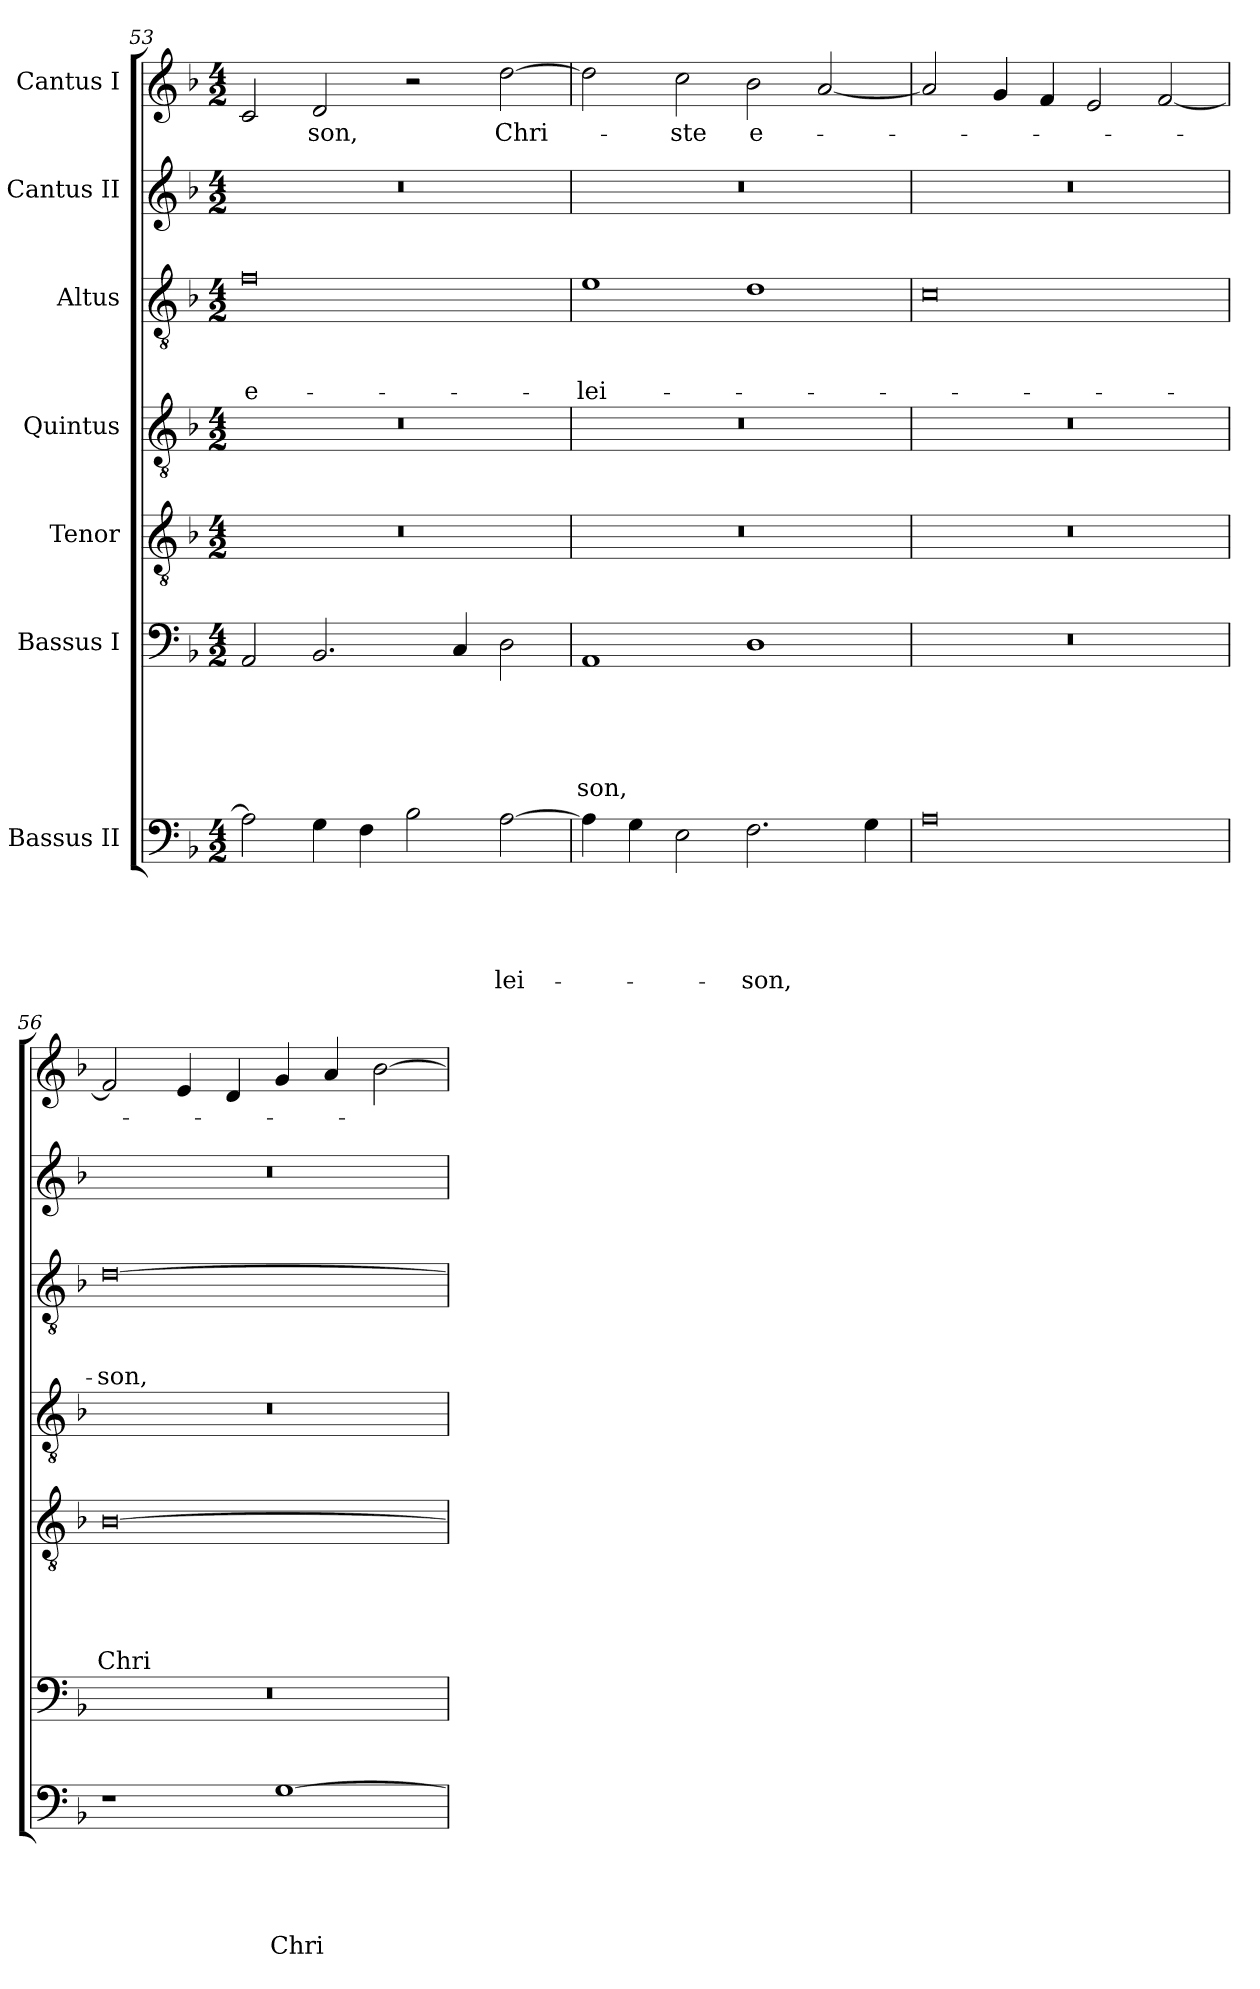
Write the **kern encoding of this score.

**kern	**text	**text	**text	**text	**text	**kern	**text	**text	**text	**text	**text	**kern	**text	**text	**text	**text	**text	**kern	**kern	**text	**text	**text	**kern	**kern	**text
*part7	*part7	*part7	*part7	*part7	*part7	*part6	*part6	*part6	*part6	*part6	*part6	*part5	*part5	*part5	*part5	*part5	*part5	*part4	*part3	*part3	*part3	*part3	*part2	*part1	*part1
*staff7	*staff7	*staff7	*staff7	*staff7	*staff7	*staff6	*staff6	*staff6	*staff6	*staff6	*staff6	*staff5	*staff5	*staff5	*staff5	*staff5	*staff5	*staff4	*staff3	*staff3	*staff3	*staff3	*staff2	*staff1	*staff1
*I"Bassus II	*	*	*	*	*	*I"Bassus I	*	*	*	*	*	*I"Tenor	*	*	*	*	*	*I"Quintus	*I"Altus	*	*	*	*I"Cantus II	*I"Cantus I	*
*clefF4	*	*	*	*	*	*clefF4	*	*	*	*	*	*clefGv2	*	*	*	*	*	*clefGv2	*clefGv2	*	*	*	*clefG2	*clefG2	*
*k[b-]	*	*	*	*	*	*k[b-]	*	*	*	*	*	*k[b-]	*	*	*	*	*	*k[b-]	*k[b-]	*	*	*	*k[b-]	*k[b-]	*
*M4/2	*	*	*	*	*	*M4/2	*	*	*	*	*	*M4/2	*	*	*	*	*	*M4/2	*M4/2	*	*	*	*M4/2	*M4/2	*
=53	=53	=53	=53	=53	=53	=53	=53	=53	=53	=53	=53	=53	=53	=53	=53	=53	=53	=53	=53	=53	=53	=53	=53	=53	=53
2A\]	.	.	.	.	.	2AA/	.	.	.	.	.	0r	.	.	.	.	.	0r	0f\	.	.	e-	0r	2c/	.
4G\	.	.	.	.	.	2.BB-/	.	.	.	.	.	.	.	.	.	.	.	.	.	.	.	.	.	2d/	-son,
4F\	.	.	.	.	.	.	.	.	.	.	.	.	.	.	.	.	.	.	.	.	.	.	.	.	.
2B-\	.	.	.	.	.	.	.	.	.	.	.	.	.	.	.	.	.	.	.	.	.	.	.	2r	.
.	.	.	.	.	.	4C/	.	.	.	.	.	.	.	.	.	.	.	.	.	.	.	.	.	.	.
[2A\	.	.	.	.	-lei-	2D\	.	.	.	.	.	.	.	.	.	.	.	.	.	.	.	.	.	[2dd\	Chri-
=54	=54	=54	=54	=54	=54	=54	=54	=54	=54	=54	=54	=54	=54	=54	=54	=54	=54	=54	=54	=54	=54	=54	=54	=54	=54
4A\]	.	.	.	.	.	1AA/	.	.	.	.	-son,	0r	.	.	.	.	.	0r	1e\	.	.	-lei-	0r	2dd\]	.
4G\	.	.	.	.	.	.	.	.	.	.	.	.	.	.	.	.	.	.	.	.	.	.	.	.	.
2E\	.	.	.	.	.	.	.	.	.	.	.	.	.	.	.	.	.	.	.	.	.	.	.	2cc\	-ste
2.F\	.	.	.	.	-son,	1D\	.	.	.	.	.	.	.	.	.	.	.	.	1d\	.	.	.	.	2b-\	e-
.	.	.	.	.	.	.	.	.	.	.	.	.	.	.	.	.	.	.	.	.	.	.	.	[2a/	.
4G\	.	.	.	.	.	.	.	.	.	.	.	.	.	.	.	.	.	.	.	.	.	.	.	.	.
=55	=55	=55	=55	=55	=55	=55	=55	=55	=55	=55	=55	=55	=55	=55	=55	=55	=55	=55	=55	=55	=55	=55	=55	=55	=55
0A\	.	.	.	.	.	0r	.	.	.	.	.	0r	.	.	.	.	.	0r	0c\	.	.	.	0r	2a/]	.
.	.	.	.	.	.	.	.	.	.	.	.	.	.	.	.	.	.	.	.	.	.	.	.	4g/	.
.	.	.	.	.	.	.	.	.	.	.	.	.	.	.	.	.	.	.	.	.	.	.	.	4f/	.
.	.	.	.	.	.	.	.	.	.	.	.	.	.	.	.	.	.	.	.	.	.	.	.	2e/	.
.	.	.	.	.	.	.	.	.	.	.	.	.	.	.	.	.	.	.	.	.	.	.	.	[2f/	.
=56	=56	=56	=56	=56	=56	=56	=56	=56	=56	=56	=56	=56	=56	=56	=56	=56	=56	=56	=56	=56	=56	=56	=56	=56	=56
1r	.	.	.	.	.	0r	.	.	.	.	.	[0B-\	.	.	.	.	Chri-	0r	[0d\	.	.	-son,	0r	2f/]	.
.	.	.	.	.	.	.	.	.	.	.	.	.	.	.	.	.	.	.	.	.	.	.	.	4e/	.
.	.	.	.	.	.	.	.	.	.	.	.	.	.	.	.	.	.	.	.	.	.	.	.	4d/	.
[1G\	.	.	.	.	Chri-	.	.	.	.	.	.	.	.	.	.	.	.	.	.	.	.	.	.	4g/	.
.	.	.	.	.	.	.	.	.	.	.	.	.	.	.	.	.	.	.	.	.	.	.	.	4a/	.
.	.	.	.	.	.	.	.	.	.	.	.	.	.	.	.	.	.	.	.	.	.	.	.	[2b-\	.
=	=	=	=	=	=	=	=	=	=	=	=	=	=	=	=	=	=	=	=	=	=	=	=	=	=
*-	*-	*-	*-	*-	*-	*-	*-	*-	*-	*-	*-	*-	*-	*-	*-	*-	*-	*-	*-	*-	*-	*-	*-	*-	*-
